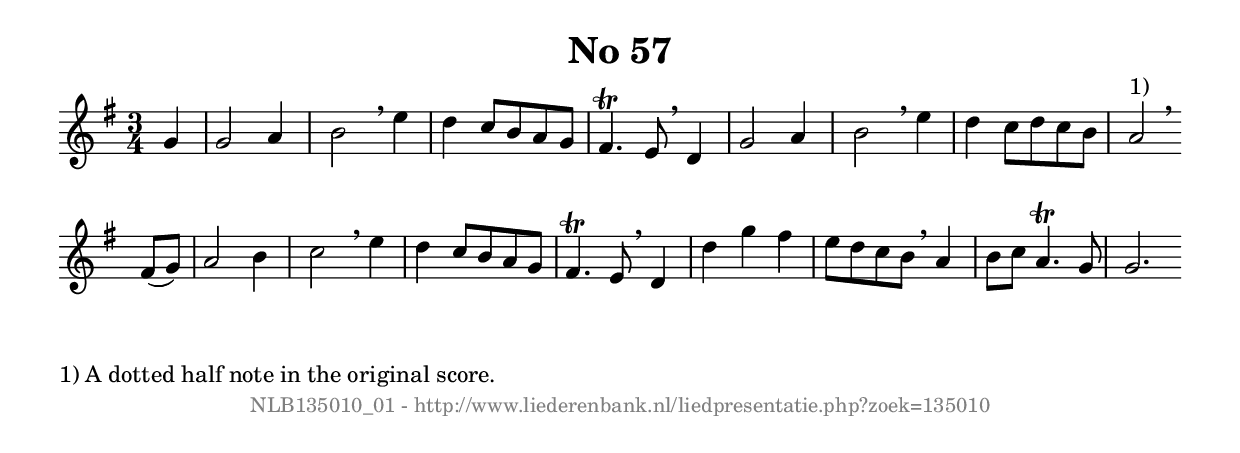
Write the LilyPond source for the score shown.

%
% produced by wce2krn 1.64 (7 June 2014)
%
\version"2.16"
#(append! paper-alist '(("long" . (cons (* 210 mm) (* 2000 mm)))))
#(set-default-paper-size "long")
sb = {\breathe}
mBreak = {\breathe }
bBreak = {\breathe }
x = {\once\override NoteHead #'style = #'cross }
gl=\glissando
itime={\override Staff.TimeSignature #'stencil = ##f }
ficta = {\once\set suggestAccidentals = ##t}
fine = {\once\override Score.RehearsalMark #'self-alignment-X = #1 \mark \markup {\italic{Fine}}}
dc = {\once\override Score.RehearsalMark #'self-alignment-X = #1 \mark \markup {\italic{D.C.}}}
dcf = {\once\override Score.RehearsalMark #'self-alignment-X = #1 \mark \markup {\italic{D.C. al Fine}}}
dcc = {\once\override Score.RehearsalMark #'self-alignment-X = #1 \mark \markup {\italic{D.C. al Coda}}}
ds = {\once\override Score.RehearsalMark #'self-alignment-X = #1 \mark \markup {\italic{D.S.}}}
dsf = {\once\override Score.RehearsalMark #'self-alignment-X = #1 \mark \markup {\italic{D.S. al Fine}}}
dsc = {\once\override Score.RehearsalMark #'self-alignment-X = #1 \mark \markup {\italic{D.S. al Coda}}}
pv = {\set Score.repeatCommands = #'((volta "1"))}
sv = {\set Score.repeatCommands = #'((volta "2"))}
tv = {\set Score.repeatCommands = #'((volta "3"))}
qv = {\set Score.repeatCommands = #'((volta "4"))}
xv = {\set Score.repeatCommands = #'((volta #f))}
\header{ tagline = ""
title = "No 57"
}
\score {{
\key g \major
\relative g'
{
\set melismaBusyProperties = #'()
\partial 32*8
\time 3/4
\tempo 4=120
\override Score.MetronomeMark #'transparent = ##t
\override Score.RehearsalMark #'break-visibility = #(vector #t #t #f)
g4 g2 a4 b2 \sb e4 d4 c8 b a g fis4.^\trill e8 \mBreak
d4 g2 a4 b2 \sb e4 d c8 d c b a2^"1)" \bar ":|:" \bBreak
fis8( g) a2 b4 c2 \sb e4 d c8 b a g fis4.^\trill e8 \mBreak
d4 d' g fis e8 d c b \sb a4 b8 c a4.^\trill g8 g2. \bar ":|"
 }}
 \midi { }
 \layout {
            indent = 0.0\cm
}
}
\markup { \wordwrap-string #" 
1) A dotted half note in the original score.
"}
\markup { \vspace #0 } \markup { \with-color #grey \fill-line { \center-column { \smaller "NLB135010_01 - http://www.liederenbank.nl/liedpresentatie.php?zoek=135010" } } }
